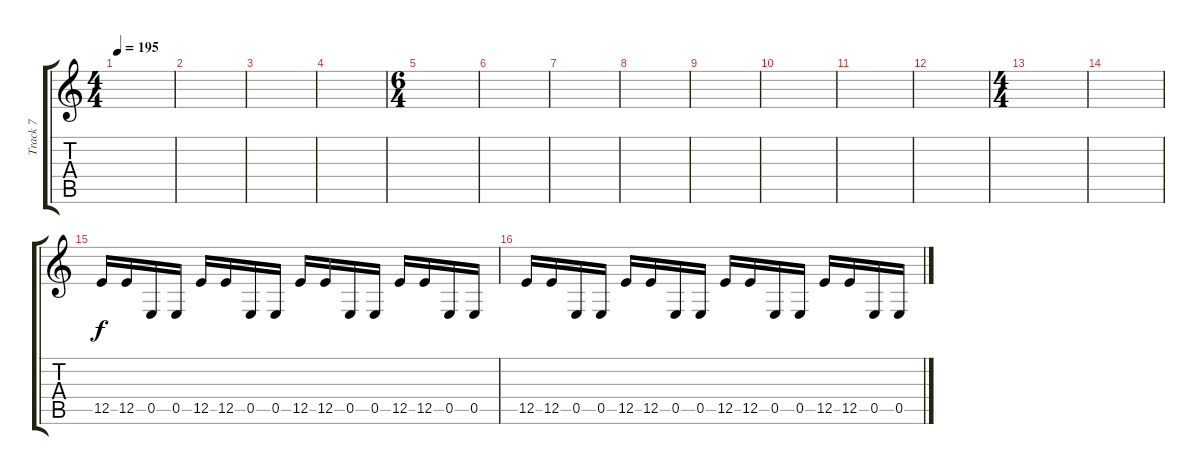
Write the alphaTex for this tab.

\track ("Track 7" "Track 7") {instrument electricguitarclean}
\staff {score tabs}
\tuning (B3 Gb3 D3 A2 E2 B1) {hide}
\ts (4 4)
\tempo 195
\clef g2
\ks c
|
|
|
|
\ts (6 4)
|
|
|
|
|
|
|
|
\ts (4 4)
|
|
12.5.16{volume 12 balance 15 instrument overdrivenguitar} 12.5.16 0.5.16 0.5.16 12.5.16 12.5.16 0.5.16 0.5.16 12.5.16 12.5.16 0.5.16 0.5.16 12.5.16 12.5.16 0.5.16 0.5.16 |
12.5.16 12.5.16 0.5.16 0.5.16 12.5.16 12.5.16 0.5.16 0.5.16 12.5.16 12.5.16 0.5.16 0.5.16 12.5.16 12.5.16 0.5.16 0.5.16
